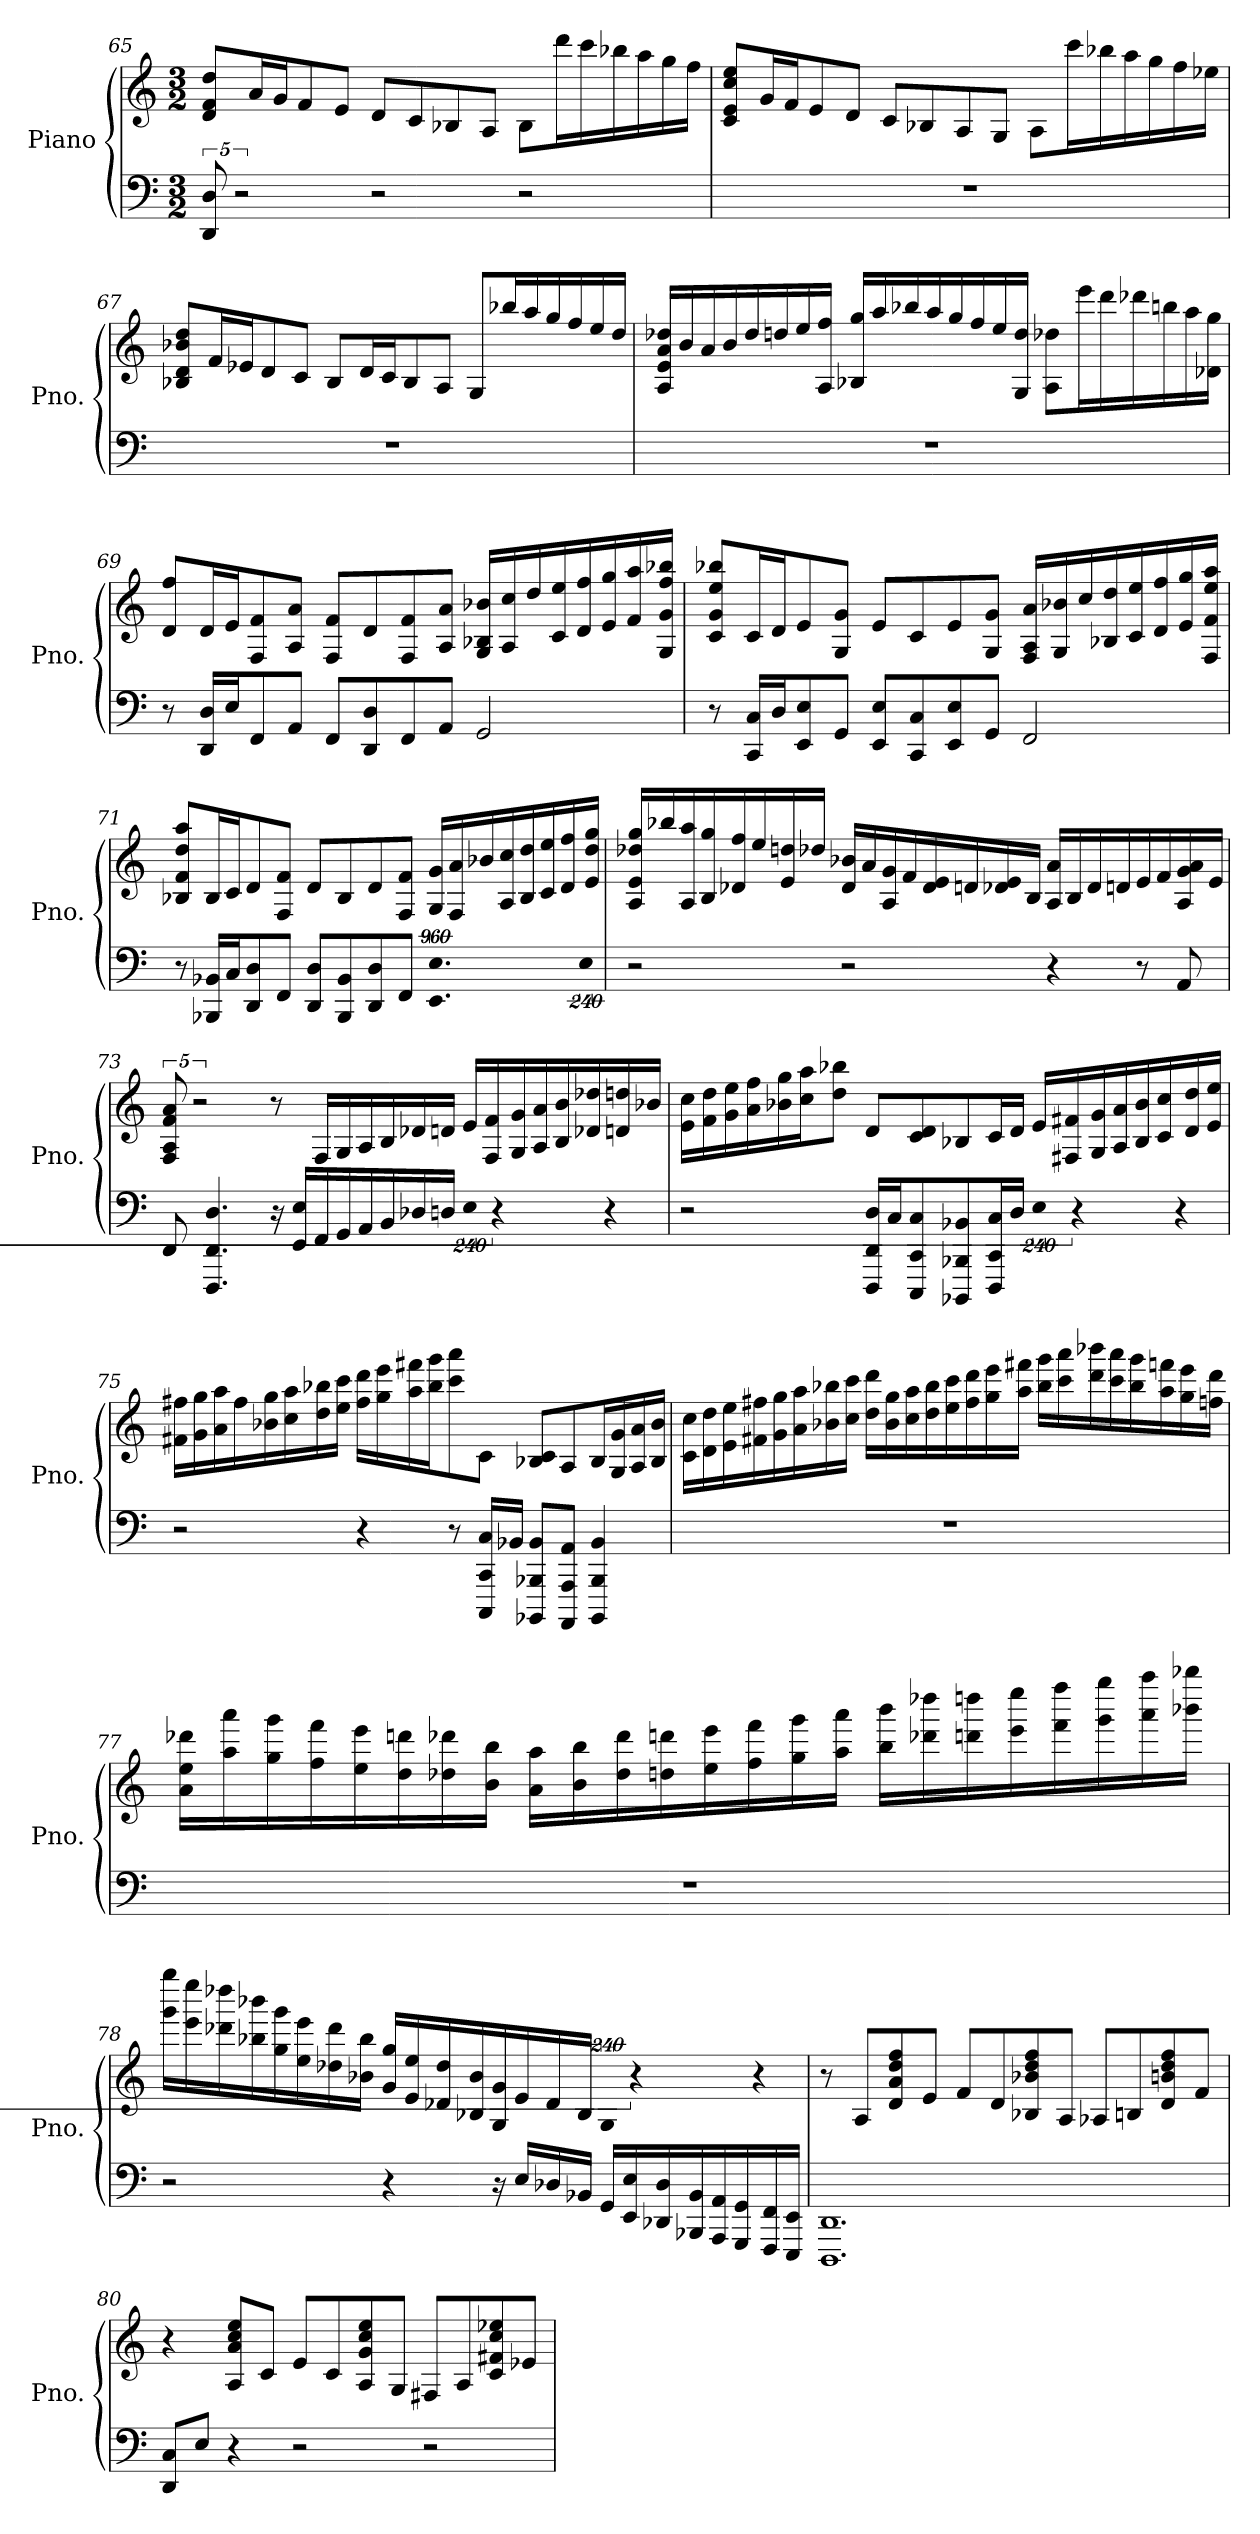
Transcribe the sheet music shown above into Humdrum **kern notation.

**kern	**kern
*part1	*part1
*staff2	*staff1
*I"Piano	*
*I'Pno.	*
*clefF4	*clefG2
*k[]	*k[]
*M3/2	*M3/2
=65	=65
10DD/ 10D/	8d/ 8f/ 8dd/L
5%2r	.
.	16a/L
.	16g/J
.	8f/
.	8e/J
2r	8d/L
.	8c/
.	8B-X/
.	8A/J
2r	8B-\L
.	16ddd\L
.	16ccc\
.	16bb-X\
.	16aa\
.	16gg\
.	16ff\JJ
=66	=66
1.r	8c/ 8e/ 8cc/ 8ee/L
.	16g/L
.	16f/J
.	8e/
.	8d/J
.	8c/L
.	8B-X/
.	8A/
.	8G/J
.	8A\L
.	16ccc\L
.	16bb-X\
.	16aa\
.	16gg\
.	16ff\
.	16ee-X\JJ
=67	=67
1.r	8B-X/ 8d/ 8b-X/ 8dd/L
.	16f/L
.	16e-X/J
.	8d/
.	8c/J
.	8B-/L
.	16d/L
.	16c/J
.	8B-/
.	8A/J
.	8G/L
.	16bb-X/L
.	16aa/
.	16gg/
.	16ff/
.	16ee/
.	16dd/JJ
=68	=68
1.r	16A/ 16e/ 16a/ 16dd-X/LL
.	16b/
.	16a/
.	16b/
.	16dd-/
.	16ddn/
.	16ee/
.	16A/ 16ff/JJ
.	16B-X/ 16gg/LL
.	16aa/
.	16bb-X/
.	16aa/
.	16gg/
.	16ff/
.	16ee/
.	16G/ 16dd/JJ
.	8A\ 8dd-X\L
.	16eee\L
.	16ddd\
.	16ddd-X\
.	16bbn\
.	16aa\
.	16d-X\ 16gg\JJ
=69	=69
8r	8d/ 8ff/L
16DD/ 16D/LL	16d/L
16E/J	16e/J
8FF/	8F/ 8f/
8AA/J	8A/ 8a/J
8FF/L	8F/ 8f/L
8DD/ 8D/	8d/
8FF/	8F/ 8f/
8AA/J	8A/ 8a/J
2GG/	16G/ 16B-X/ 16b-X/LL
.	16A/ 16cc/
.	16dd/
.	16c/ 16ee/
.	16d/ 16ff/
.	16e/ 16gg/
.	16f/ 16aa/
.	16G/ 16g/ 16ff/ 16bb-X/JJ
=70	=70
8r	8c/ 8g/ 8ee/ 8bb-X/L
16CC/ 16C/LL	16c/L
16D/J	16d/J
8EE/ 8E/	8e/
8GG/J	8G/ 8g/J
8EE/ 8E/L	8e/L
8CC/ 8C/	8c/
8EE/ 8E/	8e/
8GG/J	8G/ 8g/J
2FF/	16F/ 16A/ 16a/LL
.	16G/ 16b-X/
.	16cc/
.	16B-X/ 16dd/
.	16c/ 16ee/
.	16d/ 16ff/
.	16e/ 16gg/
.	16F/ 16f/ 16ee/ 16aa/JJ
=71	=71
8r	8B-X/ 8f/ 8dd/ 8aa/L
16BBB-X/ 16BB-X/LL	16B-/L
16C/J	16c/J
8DD/ 8D/	8d/
8FF/J	8F/ 8f/J
8DD/ 8D/L	8d/L
8BBB-/ 8BB-/	8B-/
8DD/ 8D/	8d/
8FF/J	8F/ 8f/J
!LO:N:vis=2.	!
1920%823EE/ 1920%823E/	16G/ 16g/LL
.	16F/ 16a/
.	16b-X/
.	16A/ 16cc/
.	16B-/ 16dd/
.	16c/ 16ee/
.	16d/ 16ff/
!LO:N:vis=8	!
1920%137E\	.
.	16e/ 16dd/ 16gg/JJ
=72	=72
2r	16A/ 16e/ 16dd-X/ 16gg/LL
.	16bb-X/
.	16A/ 16aa/
.	16B/ 16gg/
.	16d-X/ 16ff/
.	16ee/
.	16e/ 16ddn/
.	16dd-X/JJ
2r	16d-/ 16b-X/LL
.	16a/
.	16A/ 16g/
.	16f/
.	16d-/ 16e/
.	16dn/
.	16d-X/ 16e/
.	16B/JJ
4r	16A/ 16a/LL
.	16B/
.	16d-/
.	16dn/
8r	16e/
.	16f/
8AA/	16A/ 16g/ 16a/
.	16e/JJ
=73	=73
8DD/	10F/ 10A/ 10f/ 10a/
.	5%2r
4.DDD/ 4.DD/ 4.D/	.
16r	8r
16EE/ 16E/LL	.
16FF/	16F/LL
16GG/	16G/
16AA/	16A/
16BB/	16B/
16D-X/	16d-X/
16Dn/JJ	16dn/JJ
!LO:N:vis=8	!
1920%137E\	16e/LL
.	16F/ 16f/
!LO:N:vis=2	!
640%183r	.
.	16G/ 16g/
.	16A/ 16a/
.	16B/ 16b/
.	16d-X/ 16dd-X/
!LO:N:vis=4	!
960%137r	.
.	16dn/ 16ddn/
.	16b-X/JJ
=74	=74
2r	16e\ 16cc\LL
.	16f\ 16dd\
.	16g\ 16ee\
.	16a\ 16ff\
.	16b-X\ 16gg\
.	16cc\ 16aa\J
.	8dd\ 8bb-X\J
16DDD/ 16DD/ 16D/LL	8d/L
16C/J	.
8CCC/ 8CC/ 8C/	8c/ 8d/
8BBBB-X/ 8BBB-X/ 8BB-X/	8B-X/
16DDD/ 16CC/ 16C/L	16c/L
16D/JJ	16d/JJ
!LO:N:vis=8	!
1920%137E\	16e/LL
.	16F#X/ 16f#X/
!LO:N:vis=2	!
640%183r	.
.	16G/ 16g/
.	16A/ 16a/
.	16B-/ 16b-/
.	16c/ 16cc/
!LO:N:vis=4	!
960%137r	.
.	16d/ 16dd/
.	16e/ 16ee/JJ
=75	=75
2r	16f#X\ 16ff#X\LL
.	16g\ 16gg\
.	16a\ 16aa\
.	16ff#\
.	16b-X\ 16gg\
.	16cc\ 16aa\
.	16dd\ 16bb-X\
.	16ee\ 16ccc\JJ
4r	16ff#\ 16ddd\LL
.	16gg\ 16eee\
.	16aa\ 16fff#X\
.	16bb-\ 16ggg\J
8r	8ccc\ 8aaa\
16CCC/ 16CC/ 16C/LL	8c\J
16BB-X/JJ	.
8BBBB-X/ 8BBB-X/ 8BB-/L	8B-X/ 8c/L
8AAAA/ 8AAA/ 8AA/J	8A/
4BBBB-/ 4BBB-/ 4BB-/	16B-/L
.	16G/ 16g/
.	16A/ 16a/
.	16B-/ 16b-/JJ
=76	=76
1.r	16c\ 16cc\LL
.	16d\ 16dd\
.	16e\ 16ee\
.	16f#X\ 16ff#X\
.	16g\ 16gg\
.	16a\ 16aa\
.	16b-X\ 16bb-X\
.	16cc\ 16ccc\JJ
.	16dd\ 16ddd\LL
.	16b-\ 16gg\
.	16cc\ 16aa\
.	16dd\ 16bb-\
.	16ee\ 16ccc\
.	16ff#\ 16ddd\
.	16gg\ 16eee\
.	16aa\ 16fff#X\JJ
.	16bb-\ 16ggg\LL
.	16ccc\ 16aaa\
.	16ddd\ 16bbb-X\
.	16ccc\ 16aaa\
.	16bb-\ 16ggg\
.	16aa\ 16fffn\
.	16gg\ 16eee\
.	16ffn\ 16ddd\JJ
=77	=77
1.r	16a\ 16ee\ 16ddd-X\LL
.	16aa\ 16aaa\
.	16gg\ 16ggg\
.	16ff\ 16fff\
.	16ee\ 16eee\
.	16dd\ 16dddn\
.	16dd-X\ 16ddd-X\
.	16b\ 16bb\JJ
.	16a\ 16aa\LL
.	16b\ 16bb\
.	16dd-\ 16ddd-\
.	16ddn\ 16dddn\
.	16ee\ 16eee\
.	16ff\ 16fff\
.	16gg\ 16ggg\
.	16aa\ 16aaa\JJ
.	16bb\ 16bbb\LL
.	16ddd-X\ 16dddd-X\
.	16dddn\ 16ddddn\
.	16eee\ 16eeee\
.	16fff\ 16ffff\
.	16ggg\ 16gggg\
.	16aaa\ 16aaaa\
.	16bbb-X\ 16bbbb-X\JJ
=78	=78
2r	16ggg\ 16gggg\LL
.	16eee\ 16eeee\
.	16ddd-X\ 16dddd-X\
.	16bb-X\ 16bbb-X\
.	16gg\ 16ggg\
.	16ee\ 16eee\
.	16dd-X\ 16ddd-\
.	16b-X\ 16bb-\JJ
4r	16g/ 16gg/LL
.	16e/ 16ee/
.	16d-X/ 16dd-/
.	16B-X/ 16b-/
16r	16G/ 16g/
16E/LL	16e/
16D-X/	16d-/
16BB-X/JJ	16B-/JJ
!	!LO:N:vis=8
16GG/LL	1920%137G/
16EE/ 16E/	.
!	!LO:N:vis=2
.	640%183r
16DD-X/ 16D-/	.
16BBB-X/ 16BB-/	.
16AAA/ 16AA/	.
16GGG/ 16GG/	.
!	!LO:N:vis=4
.	960%137r
16FFF/ 16FF/	.
16EEE/ 16EE/JJ	.
=79	=79
1.DDD 1.DD	8r
.	8A/L
.	8d/ 8a/ 8dd/ 8ff/
.	8e/J
.	8f/L
.	8d/
.	8B-X/ 8b-X/ 8dd/ 8ff/
.	8A/J
.	8A-X/L
.	8Bn/
.	8d/ 8bn/ 8dd/ 8ff/
.	8f/J
=80	=80
8DD/ 8C/L	4r
8E/J	.
4r	8A/ 8a/ 8cc/ 8ee/L
.	8c/J
2r	8e/L
.	8c/
.	8A/ 8g/ 8cc/ 8ee/
.	8G/J
2r	8F#X/L
.	8A/
.	8c/ 8f#X/ 8cc/ 8ee-X/
.	8e-X/J
=	=
*-	*-
